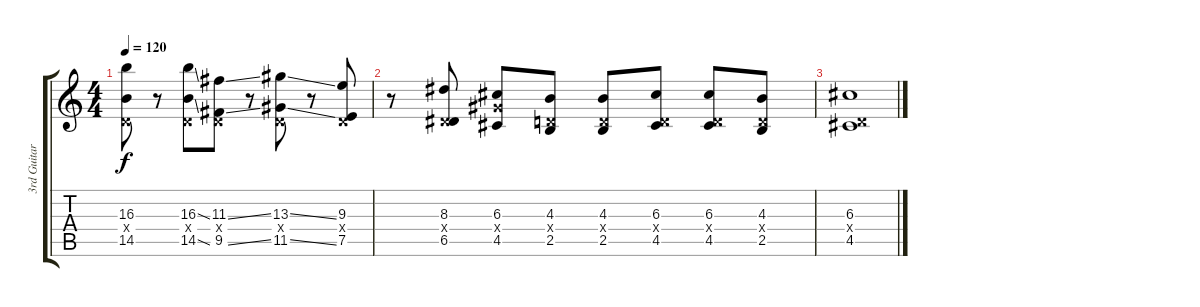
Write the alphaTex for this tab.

\track ("3rd Guitar" "3rd Guitar") {instrument overdrivenguitar}
\staff {score tabs}
\tuning (E4 B3 G3 D3 A2 D2) {hide}
\ts (4 4)
\tempo 120
\clef g2
\ks c
(16.3 0.4{x} 14.5).8{dy f} r.8 (16.3{ss} 0.4{x} 14.5{ss}).8 (11.3{ss} 0.4{x} 9.5{ss}).8 r.8 (13.3{ss} 0.4{x} 11.5{ss}).8 r.8 (9.3 0.4{x} 7.5).8 |
r.8 (8.3 0.4{x} 6.5).8 (6.3 6.4{x} 4.5).8 (4.3 0.4{x} 2.5).8 (4.3 0.4{x} 2.5).8 (6.3 0.4{x} 4.5).8 (6.3 0.4{x} 4.5).8 (4.3 0.4{x} 2.5).8 |
(6.3 0.4{x} 4.5).1
